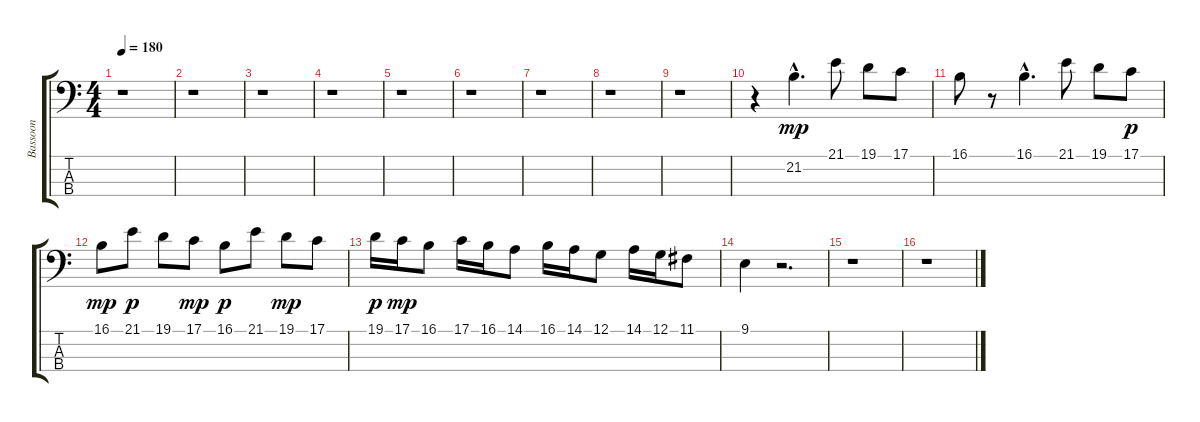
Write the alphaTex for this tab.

\track ("Bassoon" "Bassoon") {instrument bassoon}
\staff {score tabs}
\tuning (G2 D2 A1 E1) {hide}
\ts (4 4)
\tempo 180
\clef f4
\ks c
r.1{dy mp instrument bassoon} |
r.1 |
r.1 |
r.1 |
r.1 |
r.1 |
r.1 |
r.1 |
r.1 |
r.4 21.2{hac}.4{d} 21.1.8 19.1.8 17.1.8 |
16.1.8 r.8 16.1{hac}.4{d} 21.1.8 19.1.8 17.1.8{dy p} |
16.1.8{dy mp} 21.1.8{dy p} 19.1.8 17.1.8{dy mp} 16.1.8{dy p} 21.1.8 19.1.8{dy mp} 17.1.8 |
19.1.16{dy p} 17.1.16{dy mp} 16.1.8 17.1.16 16.1.16 14.1.8 16.1.16 14.1.16 12.1.8 14.1.16 12.1.16 11.1.8 |
9.1.4 r.2{d} |
r.1 |
r.1
